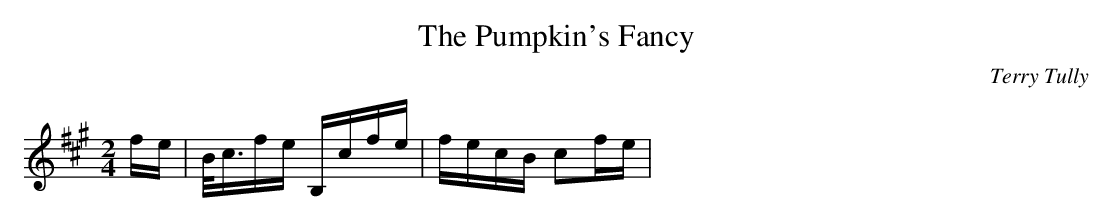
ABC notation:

X:1
T:Pumpkin's Fancy, The
C:Terry Tully
M:2/4
L:1/16
K:A
fe|B<cfe B,cfe|fecB c2fe|
